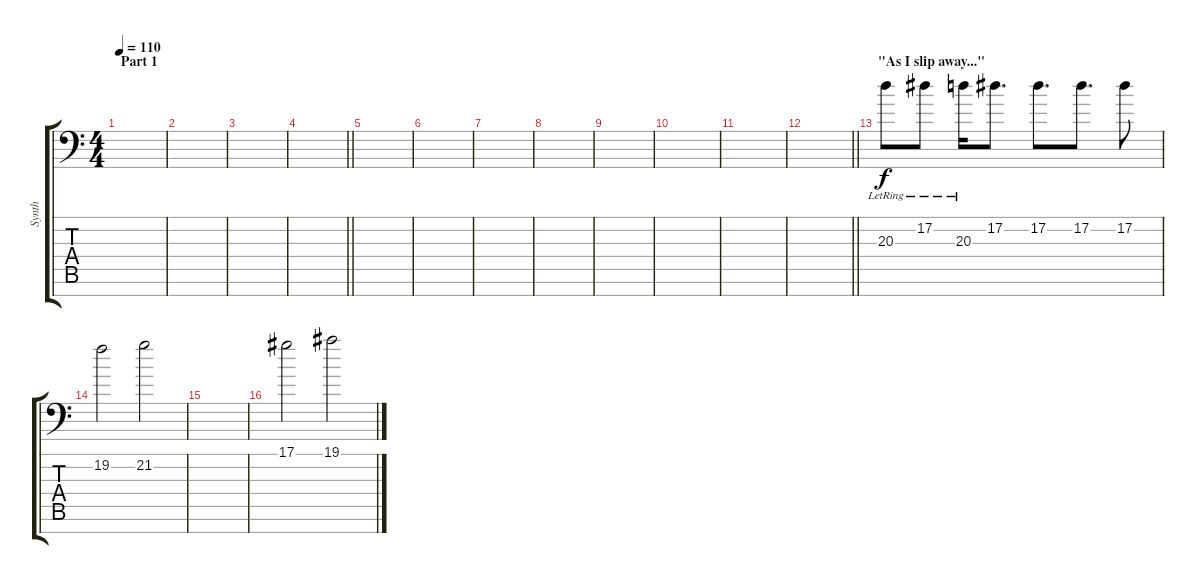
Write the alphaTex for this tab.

\track ("Synth" "Synth") {instrument fx4atmosphere}
\staff {score tabs}
\tuning (Eb4 Bb3 Gb3 Db3 Ab2 Eb2 Ab1) {hide}
\ts (4 4)
\section ("" "Part 1")
\tempo 110
\clef f4
\ks c
|
|
|
\barLineRight lightlight
|
\section ("" "")
|
|
|
|
|
|
|
\barLineRight lightlight
|
\section ("" "\"As I slip away...\"")
20.3{lr}.8 17.2{lr}.8 20.3{lr}.16 17.2.8{d} 17.2.8{d} 17.2.8{d} 17.2.8 |
19.2.2 21.2.2 |
|
17.1.2 19.1.2
